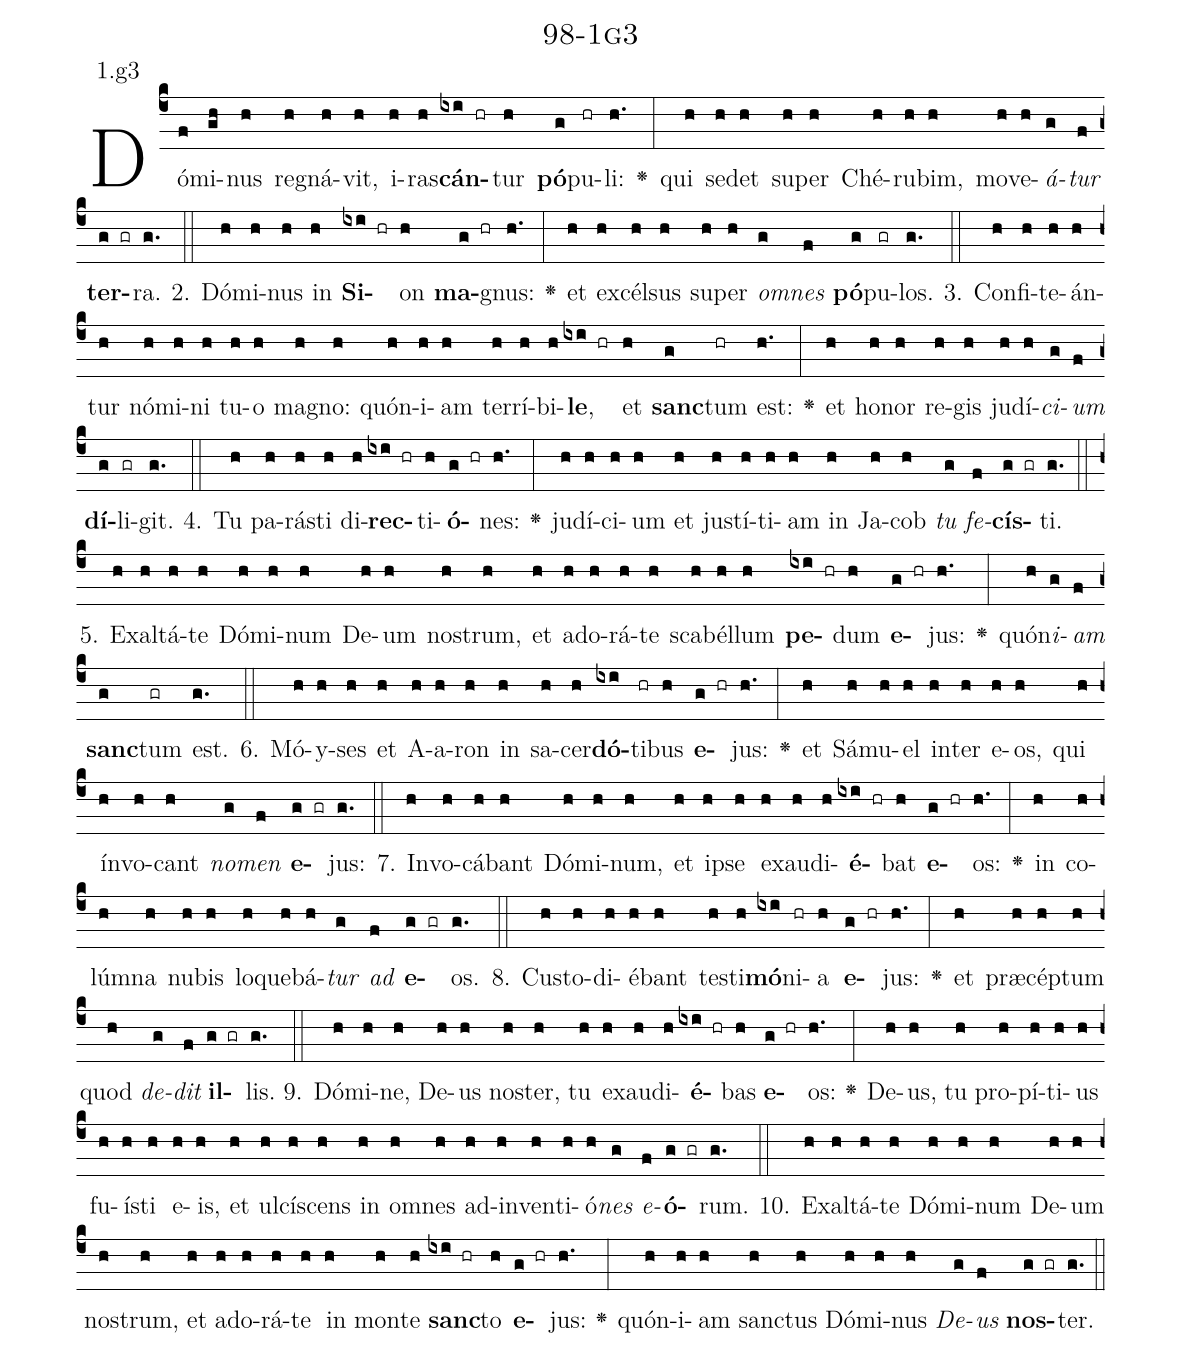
name: 98-1g3;
annotation: 1.g3;
%%
(c4)Dó(f)mi(gh)nus(h) re(h)gná(h)vit,(h) i(h)ras(h)<b>cán</b>(ixi hr)tur(h) <b>pó</b>(g)pu(hr)li:(h.) <v>\greheightstar</v>(:) qui(h) se(h)det(h) su(h)per(h) Ché(h)ru(h)bim,(h) mo(h)ve(h)<i>á</i>(g)<i>tur</i>(f) <b>ter</b>(g gr)ra.(g.) (::)
2. Dó(h)mi(h)nus(h) in(h) <b>Si</b>(ixi hr)on(h) <b>ma</b>(g hr)gnus:(h.) <v>\greheightstar</v>(:) et(h) ex(h)cél(h)sus(h) su(h)per(h) <i>om</i>(g)<i>nes</i>(f) <b>pó</b>(g)pu(gr)los.(g.) (::)
3. Con(h)fi(h)te(h)án(h)tur(h) nó(h)mi(h)ni(h) tu(h)o(h) ma(h)gno:(h) quón(h)i(h)am(h) ter(h)rí(h)bi(h)<b>le</b>,(ixi hr) et(h) <b>sanc</b>(g)tum(hr) est:(h.) <v>\greheightstar</v>(:) et(h) ho(h)nor(h) re(h)gis(h) ju(h)dí(h)<i>ci</i>(g)<i>um</i>(f) <b>dí</b>(g)li(gr)git.(g.) (::)
4. Tu(h) pa(h)rás(h)ti(h) di(h)<b>rec</b>(ixi hr)ti(h)<b>ó</b>(g hr)nes:(h.) <v>\greheightstar</v>(:) ju(h)dí(h)ci(h)um(h) et(h) jus(h)tí(h)ti(h)am(h) in(h) Ja(h)cob(h) <i>tu</i>(g) <i>fe</i>(f)<b>cís</b>(g gr)ti.(g.) (::)
5. Ex(h)al(h)tá(h)te(h) Dó(h)mi(h)num(h) De(h)um(h) nos(h)trum,(h) et(h) ad(h)o(h)rá(h)te(h) sca(h)bél(h)lum(h) <b>pe</b>(ixi hr)dum(h) <b>e</b>(g hr)jus:(h.) <v>\greheightstar</v>(:) quón(h)<i>i</i>(g)<i>am</i>(f) <b>sanc</b>(g)tum(gr) est.(g.) (::)
6. Mó(h)y(h)ses(h) et(h) A(h)a(h)ron(h) in(h) sa(h)cer(h)<b>dó</b>(ixi)ti(hr)bus(h) <b>e</b>(g hr)jus:(h.) <v>\greheightstar</v>(:) et(h) Sá(h)mu(h)el(h) in(h)ter(h) e(h)os,(h) qui(h) ín(h)vo(h)cant(h) <i>no</i>(g)<i>men</i>(f) <b>e</b>(g gr)jus:(g.) (::)
7. In(h)vo(h)cá(h)bant(h) Dó(h)mi(h)num,(h) et(h) ip(h)se(h) ex(h)au(h)di(h)<b>é</b>(ixi hr)bat(h) <b>e</b>(g hr)os:(h.) <v>\greheightstar</v>(:) in(h) co(h)lúm(h)na(h) nu(h)bis(h) lo(h)que(h)bá(h)<i>tur</i>(g) <i>ad</i>(f) <b>e</b>(g gr)os.(g.) (::)
8. Cus(h)to(h)di(h)é(h)bant(h) tes(h)ti(h)<b>mó</b>(ixi)ni(hr)a(h) <b>e</b>(g hr)jus:(h.) <v>\greheightstar</v>(:) et(h) præ(h)cép(h)tum(h) quod(h) <i>de</i>(g)<i>dit</i>(f) <b>il</b>(g gr)lis.(g.) (::)
9. Dó(h)mi(h)ne,(h) De(h)us(h) nos(h)ter,(h) tu(h) ex(h)au(h)di(h)<b>é</b>(ixi hr)bas(h) <b>e</b>(g hr)os:(h.) <v>\greheightstar</v>(:) De(h)us,(h) tu(h) pro(h)pí(h)ti(h)us(h) fu(h)ís(h)ti(h) e(h)is,(h) et(h) ul(h)cí(h)scens(h) in(h) om(h)nes(h) ad(h)in(h)ven(h)ti(h)ó(h)<i>nes</i>(g) <i>e</i>(f)<b>ó</b>(g gr)rum.(g.) (::)
10. Ex(h)al(h)tá(h)te(h) Dó(h)mi(h)num(h) De(h)um(h) nos(h)trum,(h) et(h) ad(h)o(h)rá(h)te(h) in(h) mon(h)te(h) <b>sanc</b>(ixi hr)to(h) <b>e</b>(g hr)jus:(h.) <v>\greheightstar</v>(:) quón(h)i(h)am(h) sanc(h)tus(h) Dó(h)mi(h)nus(h) <i>De</i>(g)<i>us</i>(f) <b>nos</b>(g gr)ter.(g.) (::)
